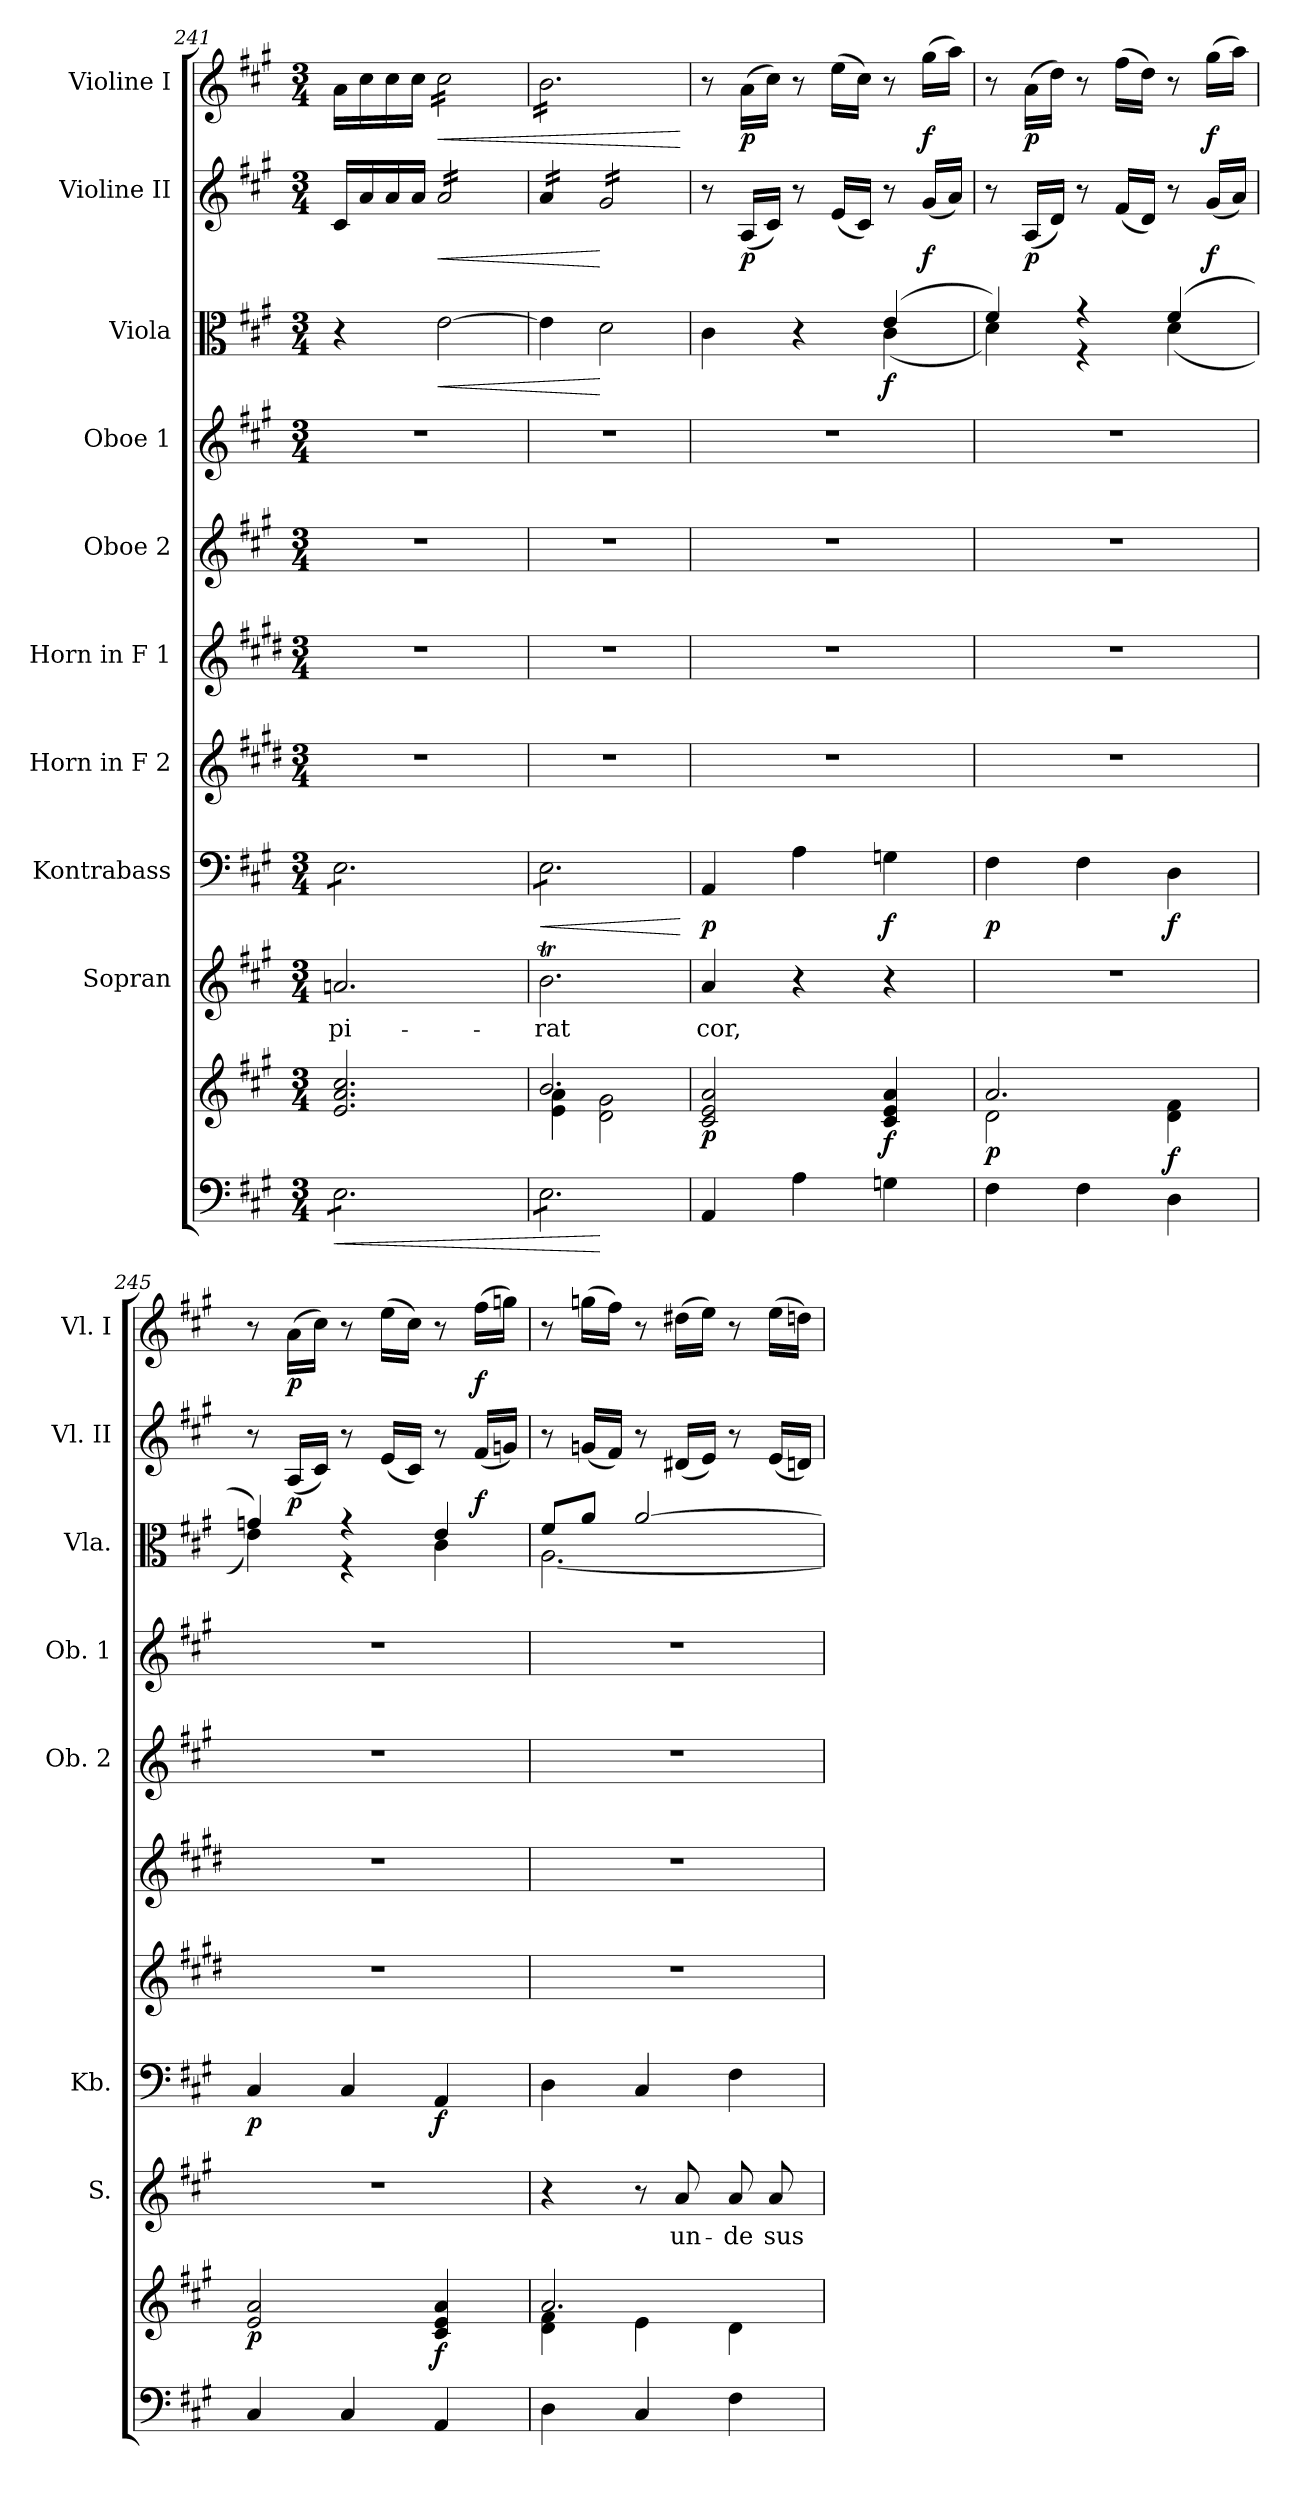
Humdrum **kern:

**kern	**kern	**dynam	**kern	**text	**kern	**dynam	**kern	**kern	**kern	**kern	**kern	**dynam	**kern	**dynam	**kern	**dynam
*part10	*part10	*part10	*part9	*part9	*part8	*part8	*part7	*part6	*part5	*part4	*part3	*part3	*part2	*part2	*part1	*part1
*staff11	*staff10	*staff10/11	*staff9	*staff9	*staff8	*staff8	*staff7	*staff6	*staff5	*staff4	*staff3	*staff3	*staff2	*staff2	*staff1	*staff1
*	*	*	*I"Sopran	*	*I"Kontrabass	*	*I"Horn in F 2	*I"Horn in F 1	*I"Oboe 2	*I"Oboe 1	*I"Viola	*	*I"Violine II	*	*I"Violine I	*
*	*	*	*I'S.	*	*I'Kb.	*	*	*	*I'Ob. 2	*I'Ob. 1	*I'Vla.	*	*I'Vl. II	*	*I'Vl. I	*
*clefF4	*clefG2	*	*clefG2	*	*clefF4	*	*clefG2	*clefG2	*clefG2	*clefG2	*clefC3	*	*clefG2	*	*clefG2	*
*	*	*	*	*	*ITrd7c12	*	*ITrd4c7	*ITrd4c7	*	*	*	*	*	*	*	*
*k[f#c#g#]	*k[f#c#g#]	*	*k[f#c#g#]	*	*k[f#c#g#]	*	*k[f#c#g#]	*k[f#c#g#]	*k[f#c#g#]	*k[f#c#g#]	*k[f#c#g#]	*	*k[f#c#g#]	*	*k[f#c#g#]	*
*A:	*A:	*	*A:	*	*A:	*	*A:	*A:	*A:	*A:	*A:	*	*A:	*	*A:	*
*M3/4	*M3/4	*	*M3/4	*	*M3/4	*	*M3/4	*M3/4	*M3/4	*M3/4	*M3/4	*	*M3/4	*	*M3/4	*
=241	=241	=241	=241	=241	=241	=241	=241	=241	=241	=241	=241	=241	=241	=241	=241	=241
!	!	!LO:HP:b=2	!	!LO:LY:b	!	!	!	!	!	!	!	!	!	!	!	!
*tremolo	*	*	*	*	*	*	*	*	*	*	*	*	*	*	*	*
*	*	*	*	*	*tremolo	*	*	*	*	*	*	*	*	*	*	*
8E\L	2.e/ 2.a/ 2.cc#/	<	2.an/	-pi-	8EE\L	.	2.r	2.r	2.r	2.r	4r	.	16c#/LL	.	16a\LL	.
.	.	.	.	.	.	.	.	.	.	.	.	.	16a/	.	16cc#\	.
8E\	.	.	.	.	8EE\	.	.	.	.	.	.	.	16a/	.	16cc#\	.
.	.	.	.	.	.	.	.	.	.	.	.	.	16a/JJ	.	16cc#\JJ	.
!	!	!	!	!	!	!	!	!	!	!	!	!LO:HP:b	!	!LO:HP:b	!	!LO:HP:b
*	*	*	*	*	*	*	*	*	*	*	*	*	*tremolo	*	*	*
*	*	*	*	*	*	*	*	*	*	*	*	*	*	*	*tremolo	*
8E\	.	.	.	.	8EE\	.	.	.	.	.	[2e\	<	16a/LL	<	16cc#\LL	<
.	.	.	.	.	.	.	.	.	.	.	.	.	16a/	.	16cc#\	.
8E\	.	.	.	.	8EE\	.	.	.	.	.	.	.	16a/	.	16cc#\	.
.	.	.	.	.	.	.	.	.	.	.	.	.	16a/	.	16cc#\	.
8E\	.	.	.	.	8EE\	.	.	.	.	.	.	.	16a/	.	16cc#\	.
.	.	.	.	.	.	.	.	.	.	.	.	.	16a/	.	16cc#\	.
8E\J	.	.	.	.	8EE\J	.	.	.	.	.	.	.	16a/	.	16cc#\	.
.	.	.	.	.	.	.	.	.	.	.	.	.	16a/JJ	.	16cc#\JJ	.
!!LO:PB:g=z
=242	=242	=242	=242	=242	=242	=242	=242	=242	=242	=242	=242	=242	=242	=242	=242	=242
*	*^	*	*	*	*	*	*	*	*	*	*	*	*	*	*	*
!	!	!	!	!	!LO:LY:b	!	!LO:HP:b	!	!	!	!	!	!	!	!	!	!
8E\L	2.b/	4e\ 4a\	.	2.bT\	-rat	8EE\L	<	2.r	2.r	2.r	2.r	4e\]	.	16a/LL	.	16b\LL	.
.	.	.	.	.	.	.	.	.	.	.	.	.	.	16a/	.	16b\	.
8E\	.	.	.	.	.	8EE\	.	.	.	.	.	.	.	16a/	.	16b\	.
.	.	.	.	.	.	.	.	.	.	.	.	.	.	16a/JJ	.	16b\	.
8E\	.	2d\ 2g#\	[	.	.	8EE\	.	.	.	.	.	2d\	[	16g#/LL	[	16b\	.
.	.	.	.	.	.	.	.	.	.	.	.	.	.	16g#/	.	16b\	.
8E\	.	.	.	.	.	8EE\	.	.	.	.	.	.	.	16g#/	.	16b\	.
.	.	.	.	.	.	.	.	.	.	.	.	.	.	16g#/	.	16b\	.
8E\	.	.	.	.	.	8EE\	.	.	.	.	.	.	.	16g#/	.	16b\	.
.	.	.	.	.	.	.	.	.	.	.	.	.	.	16g#/	.	16b\	.
8E\J	.	.	.	.	.	8EE\J	.	.	.	.	.	.	.	16g#/	.	16b\	.
*	*	*	*	*	*	*Xtremolo	*	*	*	*	*	*	*	*	*	*	*
*Xtremolo	*	*	*	*	*	*	*	*	*	*	*	*	*	*	*	*	*
.	.	.	.	.	.	.	.	.	.	.	.	.	.	16g#/JJ	.	16b\JJ	.
*	*	*	*	*	*	*	*	*	*	*	*	*	*	*	*	*Xtremolo	*
*	*	*	*	*	*	*	*	*	*	*	*	*	*	*Xtremolo	*	*	*
*	*v	*v	*	*	*	*	*	*	*	*	*	*	*	*	*	*	*
.	.	.	.	.	.	[	.	.	.	.	.	.	.	.	.	[
=243	=243	=243	=243	=243	=243	=243	=243	=243	=243	=243	=243	=243	=243	=243	=243	=243
!	!	!LO:DY:b	!	!LO:LY:b	!	!LO:DY:b	!	!	!	!	!	!	!	!	!	!
*	*	*	*	*	*	*	*	*	*	*	*^	*	*	*	*	*
4AA/	2c#/ 2e/ 2a/	p	4a/	cor,	4AAA/	p	2.r	2.r	2.r	2.r	4c#\	2ryy	.	8r	.	8r	.
!	!	!	!	!	!	!	!	!	!	!	!	!	!	!	!LO:DY:b	!	!LO:DY:b
.	.	.	.	.	.	.	.	.	.	.	.	.	.	(<16A/LL	p	(>16a\LL	p
.	.	.	.	.	.	.	.	.	.	.	.	.	.	16c#/JJ)	.	16cc#\JJ)	.
4A\	.	.	4r	.	4AA\	.	.	.	.	.	4r	.	.	8r	.	8r	.
.	.	.	.	.	.	.	.	.	.	.	.	.	.	(<16e/LL	.	(>16ee\LL	.
.	.	.	.	.	.	.	.	.	.	.	.	.	.	16c#/JJ)	.	16cc#\JJ)	.
!	!	!LO:DY:b	!	!	!	!LO:DY:b	!	!	!	!	!	!	!LO:DY:b	!	!	!	!
4Gn\	4c#/ 4e/ 4a/	f	4r	.	4GGn\	f	.	.	.	.	(4e/	(<4c#\	f	8r	.	8r	.
!	!	!	!	!	!	!	!	!	!	!	!	!	!	!	!LO:DY:b	!	!LO:DY:b
.	.	.	.	.	.	.	.	.	.	.	.	.	.	(<16g#/LL	f	(>16gg#\LL	f
.	.	.	.	.	.	.	.	.	.	.	.	.	.	16a/JJ)	.	16aa\JJ)	.
=244	=244	=244	=244	=244	=244	=244	=244	=244	=244	=244	=244	=244	=244	=244	=244	=244	=244
*	*^	*	*	*	*	*	*	*	*	*	*	*	*	*	*	*	*
!	!	!	!LO:DY:b	!	!	!	!LO:DY:b	!	!	!	!	!	!	!	!	!	!	!
4F#\	2.a/	2d\	p	2.r	.	4FF#\	p	2.r	2.r	2.r	2.r	4f#/)	4d\)	.	8r	.	8r	.
!	!	!	!	!	!	!	!	!	!	!	!	!	!	!	!	!LO:DY:b	!	!LO:DY:b
.	.	.	.	.	.	.	.	.	.	.	.	.	.	.	(<16A/LL	p	(>16a\LL	p
.	.	.	.	.	.	.	.	.	.	.	.	.	.	.	16d/JJ)	.	16dd\JJ)	.
4F#\	.	.	.	.	.	4FF#\	.	.	.	.	.	4r	4r	.	8r	.	8r	.
.	.	.	.	.	.	.	.	.	.	.	.	.	.	.	(<16f#/LL	.	(>16ff#\LL	.
.	.	.	.	.	.	.	.	.	.	.	.	.	.	.	16d/JJ)	.	16dd\JJ)	.
!	!	!	!LO:DY:a=2	!	!	!	!LO:DY:b	!	!	!	!	!	!	!	!	!	!	!
4D\	.	4d\ 4f#\	f	.	.	4DD\	f	.	.	.	.	(4f#/	(<4d\	.	8r	.	8r	.
!	!	!	!	!	!	!	!	!	!	!	!	!	!	!	!	!LO:DY:b	!	!LO:DY:b
.	.	.	.	.	.	.	.	.	.	.	.	.	.	.	(<16g#/LL	f	(>16gg#\LL	f
.	.	.	.	.	.	.	.	.	.	.	.	.	.	.	16a/JJ)	.	16aa\JJ)	.
*	*v	*v	*	*	*	*	*	*	*	*	*	*	*	*	*	*	*	*
=245	=245	=245	=245	=245	=245	=245	=245	=245	=245	=245	=245	=245	=245	=245	=245	=245	=245
!	!	!LO:DY:b	!	!	!	!LO:DY:b	!	!	!	!	!	!	!	!	!	!	!
4C#/	2e/ 2a/	p	2.r	.	4CC#/	p	2.r	2.r	2.r	2.r	4gn/)	4e\)	.	8r	.	8r	.
!	!	!	!	!	!	!	!	!	!	!	!	!	!	!	!LO:DY:b	!	!LO:DY:b
.	.	.	.	.	.	.	.	.	.	.	.	.	.	(<16A/LL	p	(>16a\LL	p
.	.	.	.	.	.	.	.	.	.	.	.	.	.	16c#/JJ)	.	16cc#\JJ)	.
4C#/	.	.	.	.	4CC#/	.	.	.	.	.	4r	4r	.	8r	.	8r	.
.	.	.	.	.	.	.	.	.	.	.	.	.	.	(<16e/LL	.	(>16ee\LL	.
.	.	.	.	.	.	.	.	.	.	.	.	.	.	16c#/JJ)	.	16cc#\JJ)	.
!	!	!LO:DY:b	!	!	!	!LO:DY:b	!	!	!	!	!	!	!	!	!	!	!
4AA/	4c#/ 4e/ 4a/	f	.	.	4AAA/	f	.	.	.	.	4e/	4c#\	.	8r	.	8r	.
!	!	!	!	!	!	!	!	!	!	!	!	!	!	!	!LO:DY:b	!	!LO:DY:b
.	.	.	.	.	.	.	.	.	.	.	.	.	.	(<16f#/LL	f	(>16ff#\LL	f
.	.	.	.	.	.	.	.	.	.	.	.	.	.	16gn/JJ)	.	16ggn\JJ)	.
=246	=246	=246	=246	=246	=246	=246	=246	=246	=246	=246	=246	=246	=246	=246	=246	=246	=246
*	*^	*	*	*	*	*	*	*	*	*	*	*	*	*	*	*	*
4D\	2.a/	4d\ 4f#\	.	4r	.	4DD\	.	2.r	2.r	2.r	2.r	8f#/L	[<2.A\	.	8r	.	8r	.
.	.	.	.	.	.	.	.	.	.	.	.	8a/J	.	.	(<16gn/LL	.	(>16ggn\LL	.
.	.	.	.	.	.	.	.	.	.	.	.	.	.	.	16f#/JJ)	.	16ff#\JJ)	.
4C#/	.	4e\	.	8r	.	4CC#/	.	.	.	.	.	[>2a/	.	.	8r	.	8r	.
!	!	!	!	!	!LO:LY:b	!	!	!	!	!	!	!	!	!	!	!	!	!
.	.	.	.	8a/	un-	.	.	.	.	.	.	.	.	.	(<16d#X/LL	.	(>16dd#X\LL	.
.	.	.	.	.	.	.	.	.	.	.	.	.	.	.	16e/JJ)	.	16ee\JJ)	.
!	!	!	!	!	!LO:LY:b	!	!	!	!	!	!	!	!	!	!	!	!	!
4F#\	.	4d\	.	8a/	-de	4FF#\	.	.	.	.	.	.	.	.	8r	.	8r	.
!	!	!	!	!	!LO:LY:b	!	!	!	!	!	!	!	!	!	!	!	!	!
.	.	.	.	8a/	sus-	.	.	.	.	.	.	.	.	.	(<16e/LL	.	(>16ee\LL	.
.	.	.	.	.	.	.	.	.	.	.	.	.	.	.	16dn/JJ)	.	16ddn\JJ)	.
*	*v	*v	*	*	*	*	*	*	*	*	*	*v	*v	*	*	*	*	*
=	=	=	=	=	=	=	=	=	=	=	=	=	=	=	=	=
*-	*-	*-	*-	*-	*-	*-	*-	*-	*-	*-	*-	*-	*-	*-	*-	*-
